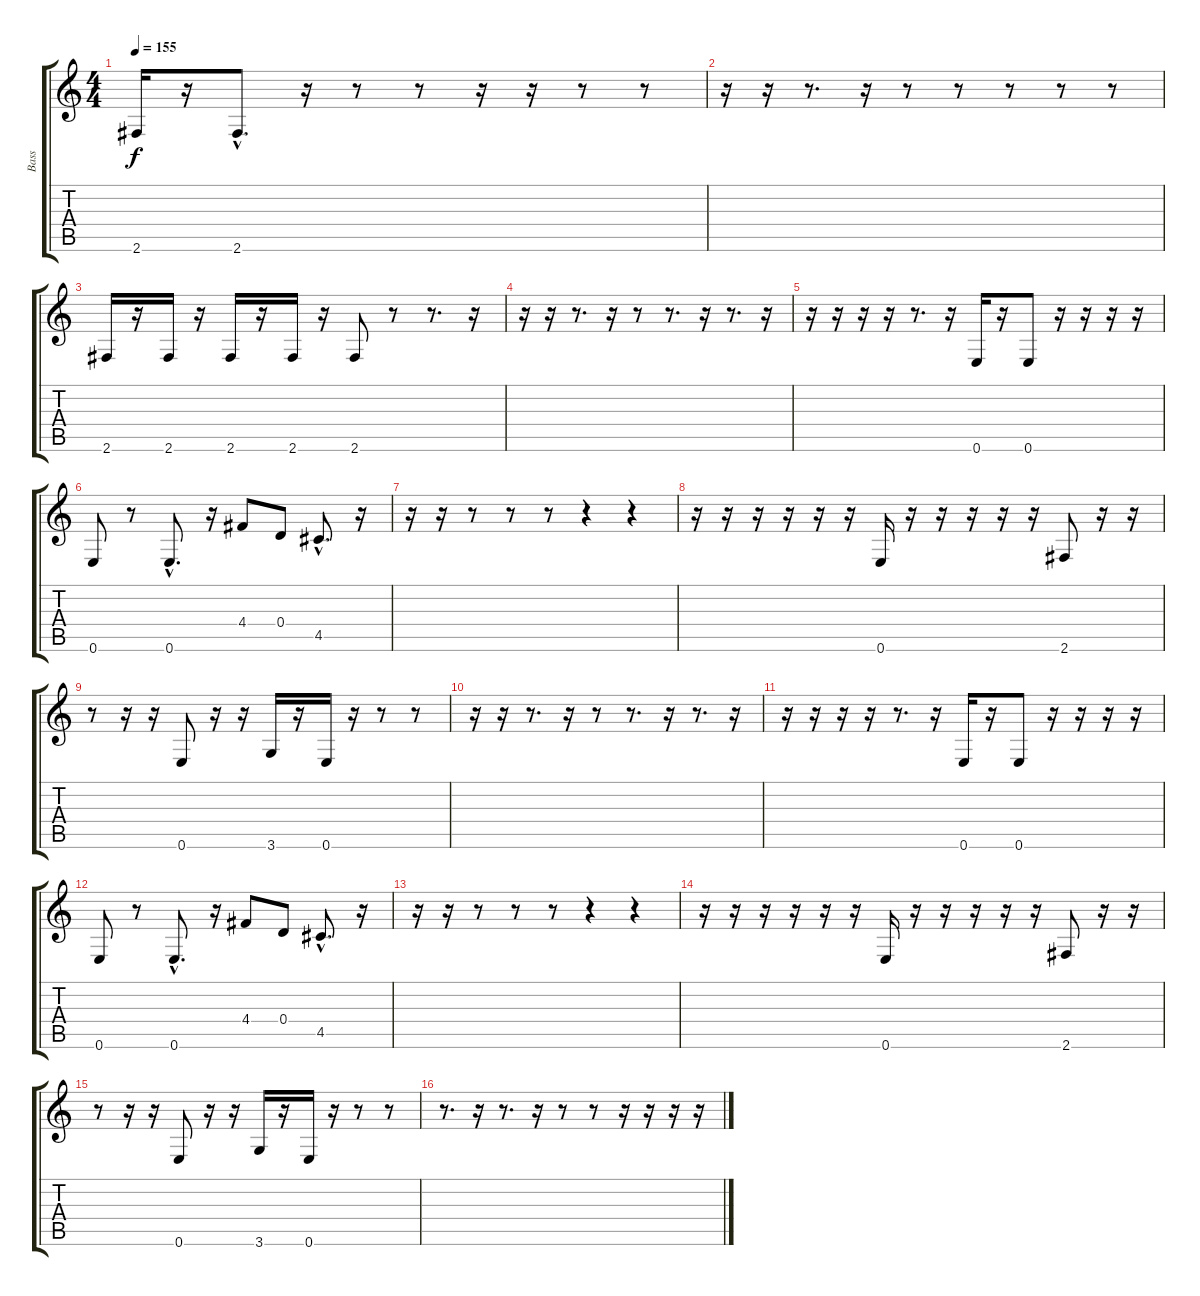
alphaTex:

\track ("Bass" "Bass") {instrument electricbassfinger}
\staff {score tabs}
\tuning (E4 B3 G3 D3 A2 E2) {hide}
\ts (4 4)
\tempo 155
\clef g2
\ks c
2.6.16{dy f} r.16 2.6{hac}.8{d} r.16 r.8 r.8 r.16 r.16 r.8 r.8 |
r.16 r.16 r.8{d} r.16 r.8 r.8 r.8 r.8 r.8 |
2.6.16 r.16 2.6.16 r.16 2.6.16 r.16 2.6.16 r.16 2.6.8 r.8 r.8{d} r.16 |
r.16 r.16 r.8{d} r.16 r.8 r.8{d} r.16 r.8{d} r.16 |
r.16 r.16 r.16 r.16 r.8{d} r.16 0.6.16 r.16 0.6.8 r.16 r.16 r.16 r.16 |
0.6.8 r.8 0.6{hac}.8{d} r.16 4.4.8 0.4.8 4.5{hac}.8{d} r.16 |
r.16 r.16 r.8 r.8 r.8 r.4 r.4 |
r.16 r.16 r.16 r.16 r.16 r.16 0.6.16 r.16 r.16 r.16 r.16 r.16 2.6.8 r.16 r.16 |
r.8 r.16 r.16 0.6.8 r.16 r.16 3.6.16 r.16 0.6.16 r.16 r.8 r.8 |
r.16 r.16 r.8{d} r.16 r.8 r.8{d} r.16 r.8{d} r.16 |
r.16 r.16 r.16 r.16 r.8{d} r.16 0.6.16 r.16 0.6.8 r.16 r.16 r.16 r.16 |
0.6.8 r.8 0.6{hac}.8{d} r.16 4.4.8 0.4.8 4.5{hac}.8{d} r.16 |
r.16 r.16 r.8 r.8 r.8 r.4 r.4 |
r.16 r.16 r.16 r.16 r.16 r.16 0.6.16 r.16 r.16 r.16 r.16 r.16 2.6.8 r.16 r.16 |
r.8 r.16 r.16 0.6.8 r.16 r.16 3.6.16 r.16 0.6.16 r.16 r.8 r.8 |
r.8{d} r.16 r.8{d} r.16 r.8 r.8 r.16 r.16 r.16 r.16
